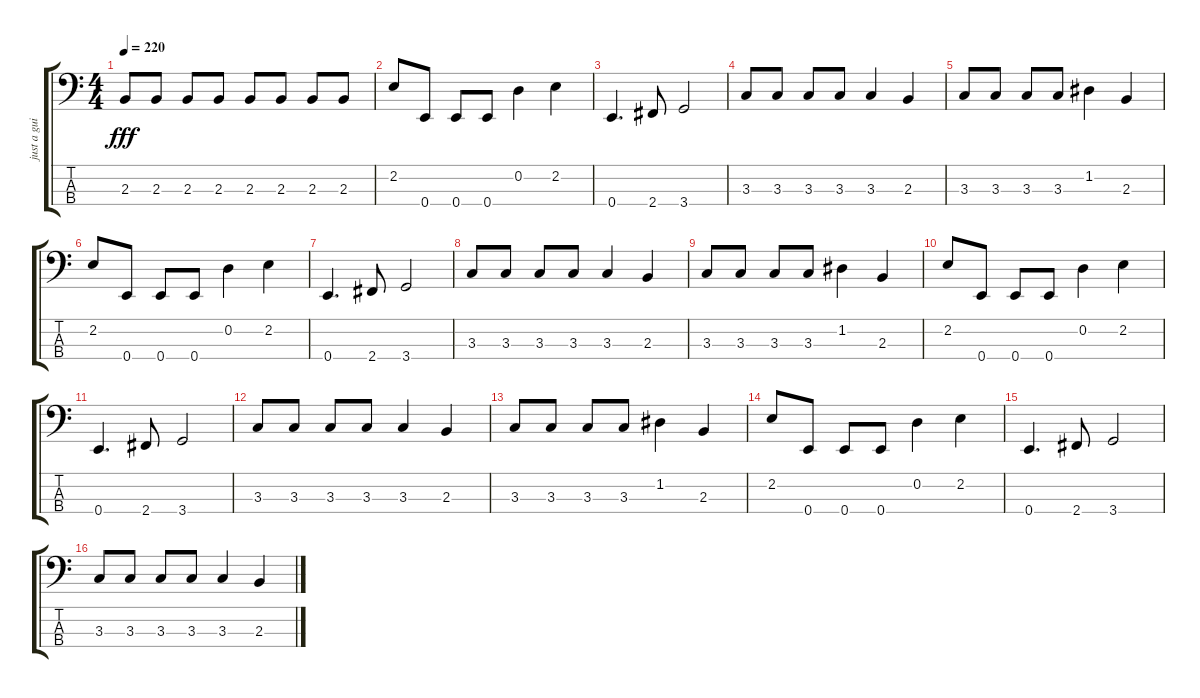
\track ("just a guide (mute this)" "just a gui") {instrument electricbassfinger}
\staff {score tabs}
\tuning (G2 D2 A1 E1) {hide}
\ts (4 4)
\tempo 220
\clef f4
\ks c
2.3.8{dy fff} 2.3.8 2.3.8 2.3.8 2.3.8 2.3.8 2.3.8 2.3.8 |
2.2.8 0.4.8 0.4.8 0.4.8 0.2.4 2.2.4 |
0.4.4{d} 2.4.8 3.4.2 |
3.3.8 3.3.8 3.3.8 3.3.8 3.3.4 2.3.4 |
3.3.8 3.3.8 3.3.8 3.3.8 1.2.4 2.3.4 |
2.2.8 0.4.8 0.4.8 0.4.8 0.2.4 2.2.4 |
0.4.4{d} 2.4.8 3.4.2 |
3.3.8 3.3.8 3.3.8 3.3.8 3.3.4 2.3.4 |
3.3.8 3.3.8 3.3.8 3.3.8 1.2.4 2.3.4 |
2.2.8 0.4.8 0.4.8 0.4.8 0.2.4 2.2.4 |
0.4.4{d} 2.4.8 3.4.2 |
3.3.8 3.3.8 3.3.8 3.3.8 3.3.4 2.3.4 |
3.3.8 3.3.8 3.3.8 3.3.8 1.2.4 2.3.4 |
2.2.8 0.4.8 0.4.8 0.4.8 0.2.4 2.2.4 |
0.4.4{d} 2.4.8 3.4.2 |
3.3.8 3.3.8 3.3.8 3.3.8 3.3.4 2.3.4
